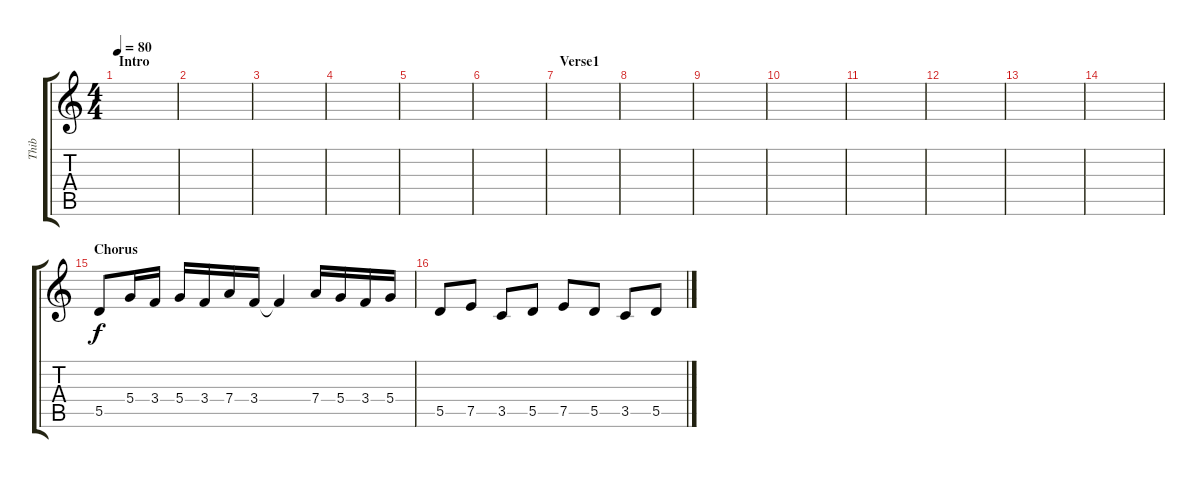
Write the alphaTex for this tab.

\track ("Thib" "Thib") {instrument distortionguitar}
\staff {score tabs}
\tuning (E4 B3 G3 D3 A2 E2) {hide}
\ts (4 4)
\section ("" "Intro")
\tempo 80
\clef g2
\ks c
|
|
|
|
|
|
\section ("" "Verse1")
|
|
|
|
|
|
|
|
\section ("" "Chorus")
5.5.8 5.4.16 3.4.16 5.4.16 3.4.16 7.4.16 3.4.16 3.4{t}.4 7.4.16 5.4.16 3.4.16 5.4.16 |
5.5.8 7.5.8 3.5.8 5.5.8 7.5.8 5.5.8 3.5.8 5.5.8
